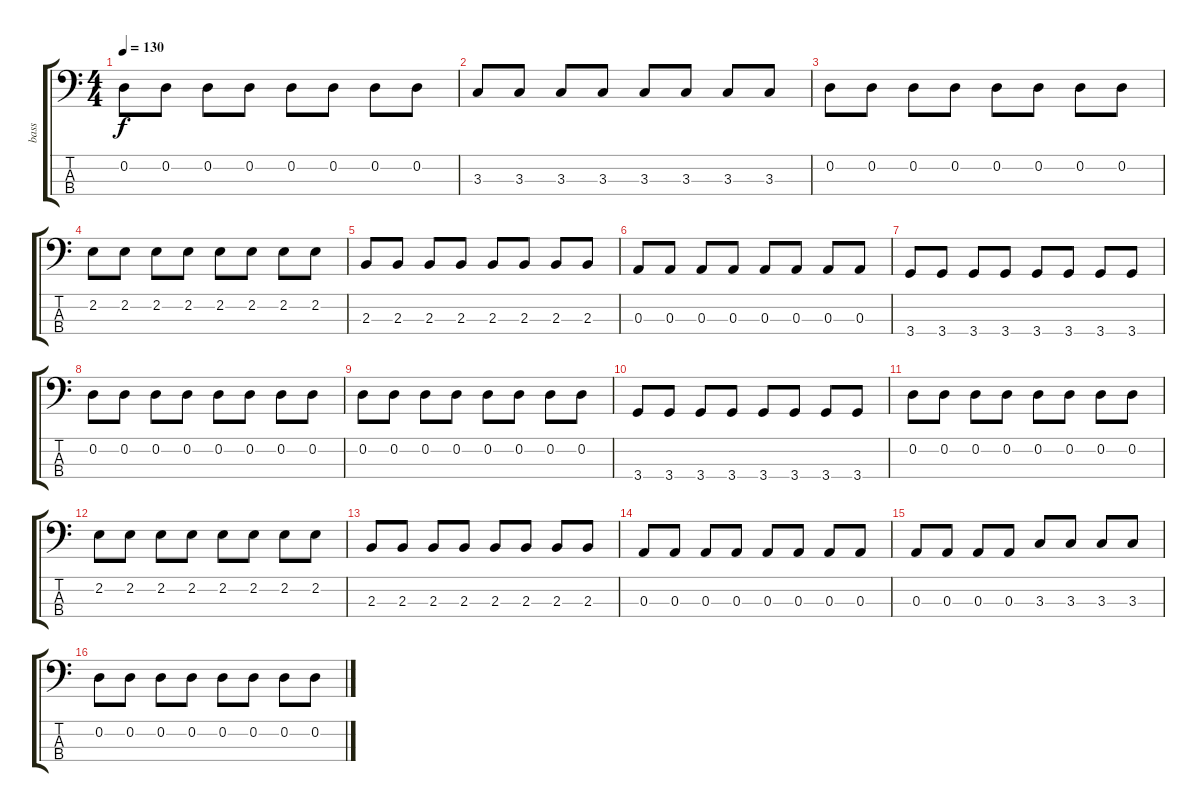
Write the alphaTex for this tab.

\track ("bass" "bass") {instrument electricbasspick}
\staff {score tabs}
\tuning (G2 D2 A1 E1) {hide}
\ts (4 4)
\tempo 130
\clef f4
\ks c
0.2.8{dy f} 0.2.8 0.2.8 0.2.8 0.2.8 0.2.8 0.2.8 0.2.8 |
3.3.8 3.3.8 3.3.8 3.3.8 3.3.8 3.3.8 3.3.8 3.3.8 |
0.2.8 0.2.8 0.2.8 0.2.8 0.2.8 0.2.8 0.2.8 0.2.8 |
2.2.8 2.2.8 2.2.8 2.2.8 2.2.8 2.2.8 2.2.8 2.2.8 |
2.3.8 2.3.8 2.3.8 2.3.8 2.3.8 2.3.8 2.3.8 2.3.8 |
0.3.8 0.3.8 0.3.8 0.3.8 0.3.8 0.3.8 0.3.8 0.3.8 |
3.4.8 3.4.8 3.4.8 3.4.8 3.4.8 3.4.8 3.4.8 3.4.8 |
0.2.8 0.2.8 0.2.8 0.2.8 0.2.8 0.2.8 0.2.8 0.2.8 |
0.2.8 0.2.8 0.2.8 0.2.8 0.2.8 0.2.8 0.2.8 0.2.8 |
3.4.8 3.4.8 3.4.8 3.4.8 3.4.8 3.4.8 3.4.8 3.4.8 |
0.2.8 0.2.8 0.2.8 0.2.8 0.2.8 0.2.8 0.2.8 0.2.8 |
2.2.8 2.2.8 2.2.8 2.2.8 2.2.8 2.2.8 2.2.8 2.2.8 |
2.3.8 2.3.8 2.3.8 2.3.8 2.3.8 2.3.8 2.3.8 2.3.8 |
0.3.8 0.3.8 0.3.8 0.3.8 0.3.8 0.3.8 0.3.8 0.3.8 |
0.3.8 0.3.8 0.3.8 0.3.8 3.3.8 3.3.8 3.3.8 3.3.8 |
0.2.8 0.2.8 0.2.8 0.2.8 0.2.8 0.2.8 0.2.8 0.2.8
